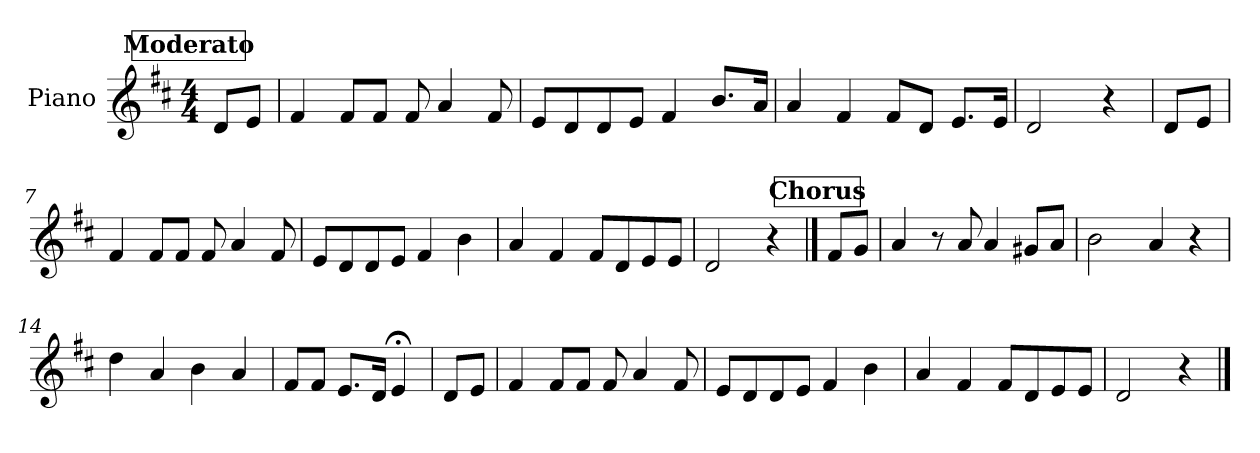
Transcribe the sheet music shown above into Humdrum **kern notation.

**kern
*part1
*staff1
*I"Piano
*I'Pno
*clefG2
*k[f#c#]
*D:
*M4/4
!!LO:REH:place=s1:a:B:fs=14:t=Moderato
=1
8d/L
8e/J
=2
4f#/
8f#/L
8f#/J
8f#/
4a/
8f#/
=3
8e/L
8d/
8d/
8e/J
4f#/
8.b/L
16a/Jk
=4
4a/
4f#/
8f#/L
8d/J
8.e/L
16e/Jk
=5
2d/
4r
=6
8d/L
8e/J
=7
4f#/
8f#/L
8f#/J
8f#/
4a/
8f#/
=8
8e/L
8d/
8d/
8e/J
4f#/
4b\
!!LO:LB:g=z
=9
4a/
4f#/
8f#/L
8d/
8e/
8e/J
=10
2d/
4r
!!LO:REH:place=s1:a:B:fs=14:t=Chorus
==11
8f#/L
8g/J
=12
4a/
8r
8a/
4a/
8g#X/L
8a/J
=13
2b\
4a/
4r
=14
4dd\
4a/
4b\
4a/
=15
8f#/L
8f#/J
8.e/L
16d/Jk
4e;</
=16
8d/L
8e/J
=17
4f#/
8f#/L
8f#/J
8f#/
4a/
8f#/
!!LO:LB:g=z
=18
8e/L
8d/
8d/
8e/J
4f#/
4b\
=19
4a/
4f#/
8f#/L
8d/
8e/
8e/J
=20
2d/
4r
==
*-
